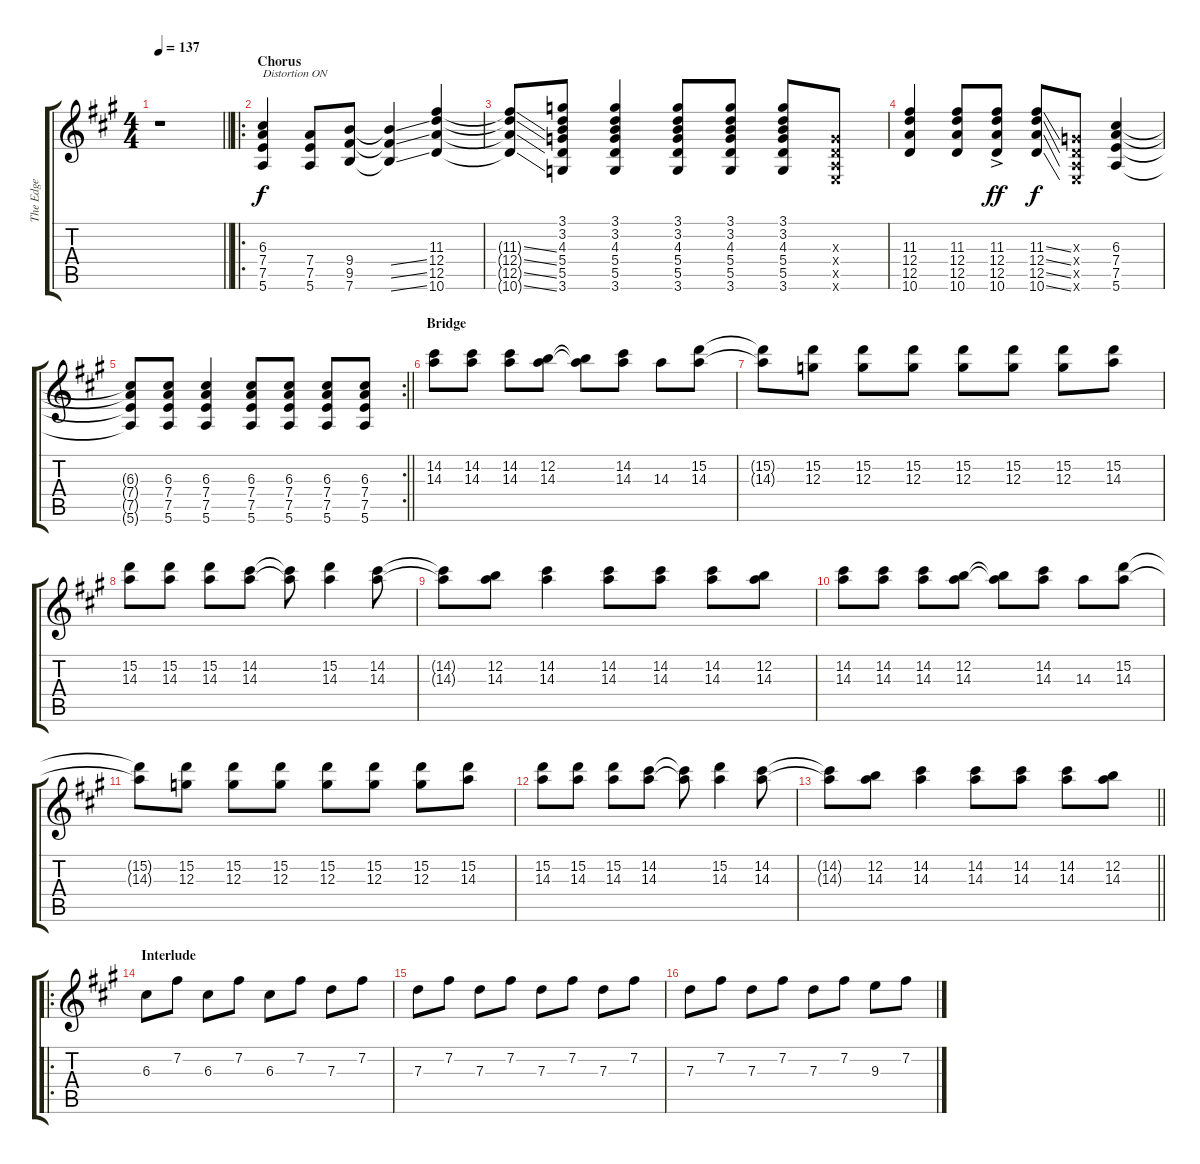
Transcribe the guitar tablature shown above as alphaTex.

\track ("The Edge" "The Edge") {instrument electricguitarjazz}
\staff {score tabs}
\tuning (E4 B3 G3 D3 A2 E2) {hide}
\ts (4 4)
\tempo 137
\clef g2
\barLineRight lightlight
\ks a
r.1{dy f} |
\ro
\section ("" "Chorus")
(6.3 7.4 7.5 5.6).4{txt "Distortion ON" instrument distortionguitar} (7.4 7.5 5.6).8 (9.4 9.5 7.6).8 (9.4{ss t} 9.5{ss t} 7.6{ss t}).4 (11.3 12.4 12.5 10.6).4 |
(11.3{ss t} 12.4{ss t} 12.5{ss t} 10.6{ss t}).8 (3.1 3.2 4.3 5.4 5.5 3.6).8 (3.1 3.2 4.3 5.4 5.5 3.6).4 (3.1 3.2 4.3 5.4 5.5 3.6).8 (3.1 3.2 4.3 5.4 5.5 3.6).8 (3.1 3.2 4.3 5.4 5.5 3.6).8 (0.3{x} 0.4{x} 0.5{x} 0.6{x}).8 |
(11.3 12.4 12.5 10.6).4 (11.3 12.4 12.5 10.6).8 (11.3{ac} 12.4{ac} 12.5{ac} 10.6{ac}).8{dy ff} (11.3{ss} 12.4{ss} 12.5{ss} 10.6{ss}).8{dy f} (0.3{x} 0.4{x} 0.5{x} 0.6{x}).8 (6.3 7.4 7.5 5.6).4 |
\rc 2
\barLineRight lightlight
(6.3{t} 7.4{t} 7.5{t} 5.6{t}).8 (6.3 7.4 7.5 5.6).8 (6.3 7.4 7.5 5.6).4 (6.3 7.4 7.5 5.6).8 (6.3 7.4 7.5 5.6).8 (6.3 7.4 7.5 5.6).8 (6.3 7.4 7.5 5.6).8 |
\section ("" "Bridge")
(14.2 14.3).8 (14.2 14.3).8 (14.2 14.3).8 (12.2 14.3).8 (12.2{t} 14.3{t}).8 (14.2 14.3).8 14.3.8 (15.2 14.3).8 |
(15.2{t} 14.3{t}).8 (15.2 12.3).8 (15.2 12.3).8 (15.2 12.3).8 (15.2 12.3).8 (15.2 12.3).8 (15.2 12.3).8 (15.2 14.3).8 |
(15.2 14.3).8 (15.2 14.3).8 (15.2 14.3).8 (14.2 14.3).8 (14.2{t} 14.3{t}).8 (15.2 14.3).4 (14.2 14.3).8 |
(14.2{t} 14.3{t}).8 (12.2 14.3).8 (14.2 14.3).4 (14.2 14.3).8 (14.2 14.3).8 (14.2 14.3).8 (12.2 14.3).8 |
(14.2 14.3).8 (14.2 14.3).8 (14.2 14.3).8 (12.2 14.3).8 (12.2{t} 14.3{t}).8 (14.2 14.3).8 14.3.8 (15.2 14.3).8 |
(15.2{t} 14.3{t}).8 (15.2 12.3).8 (15.2 12.3).8 (15.2 12.3).8 (15.2 12.3).8 (15.2 12.3).8 (15.2 12.3).8 (15.2 14.3).8 |
(15.2 14.3).8 (15.2 14.3).8 (15.2 14.3).8 (14.2 14.3).8 (14.2{t} 14.3{t}).8 (15.2 14.3).4 (14.2 14.3).8 |
\barLineRight lightlight
(14.2{t} 14.3{t}).8 (12.2 14.3).8 (14.2 14.3).4 (14.2 14.3).8 (14.2 14.3).8 (14.2 14.3).8 (12.2 14.3).8 |
\ro
\section ("" "Interlude")
6.3.8 7.2.8 6.3.8 7.2.8 6.3.8 7.2.8 7.3.8 7.2.8 |
7.3.8 7.2.8 7.3.8 7.2.8 7.3.8 7.2.8 7.3.8 7.2.8 |
7.3.8 7.2.8 7.3.8 7.2.8 7.3.8 7.2.8 9.3.8 7.2.8
